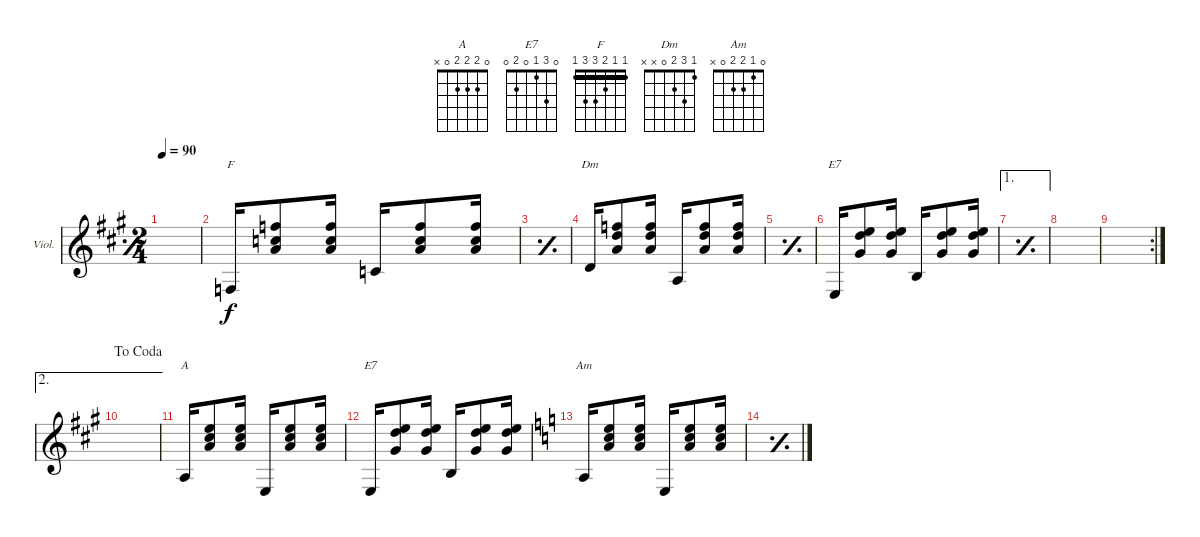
\defaultSystemsLayout 4
\bracketExtendMode groupsimilarinstruments
\firstSystemTrackNameOrientation horizontal
\otherSystemsTrackNameOrientation horizontal
\track ("Violão" "Viol.") {instrument electricguitarclean}
\staff {score}
\tuning (E4 B3 G3 D3 A2 E2)
\chord ("A" 0 2 2 2 0 x)
\chord ("E7" 0 3 1 0 2 0)
\chord ("F" 1 1 2 3 3 1) {barre (1 1)}
\chord ("Dm" 1 3 2 0 x x)
\chord ("Am" 0 1 2 2 0 x)
\ts (2 4)
\tempo 90
\clef g2
\simile simple
\scale
0.941992
\ks a
|
\simile none
\scale
0.941992 1.6.16{ch "F"} (2.3 1.2 1.1).8 (2.3 1.2 1.1).16 3.5.16 (2.3 1.2 1.1).8 (2.3 1.2 1.1).16 |
\simile simple
\scale
0.941992 |
\simile none
\scale
0.941992 0.4.16{ch "Dm"} (2.3 3.2 1.1).8 (2.3 3.2 1.1).16 0.5.16 (2.3 3.2 1.1).8 (2.3 3.2 1.1).16 |
\simile simple
\scale
1.23203 |
\simile none
\scale
0.941992 0.6.16{ch "E7"} (1.3 3.2 0.1).8 (1.3 3.2 0.1).16 2.5.16 (1.3 3.2 0.1).8 (1.3 3.2 0.1).16 |
\ae 1
\simile simple
\scale
0.941992 |
\scale
0.941992 |
\rc 2
\scale
0.941992 |
\ae 2
\jump dacoda
\scale
1.23203 |
\simile none
\scale
0.941992 0.5.16{ch "A"} (2.3 2.2 0.1).8 (2.3 2.2 0.1).16 0.6.16 (2.3 2.2 0.1).8 (2.3 2.2 0.1).16 |
\scale
0.941992 0.6.16{ch "E7"} (1.3 3.2 0.1).8 (1.3 3.2 0.1).16 2.5.16 (1.3 3.2 0.1).8 (1.3 3.2 0.1).16 |
\scale
0.941992
\ks aminor
0.5.16{ch "Am"} (2.3 1.2 0.1).8 (2.3 1.2 0.1).16 0.6.16 (2.3 1.2 0.1).8 (2.3 1.2 0.1).16 |
\simile simple
\scale
0.941992 |
\scale
1.10593 |
\scale
0.973518
